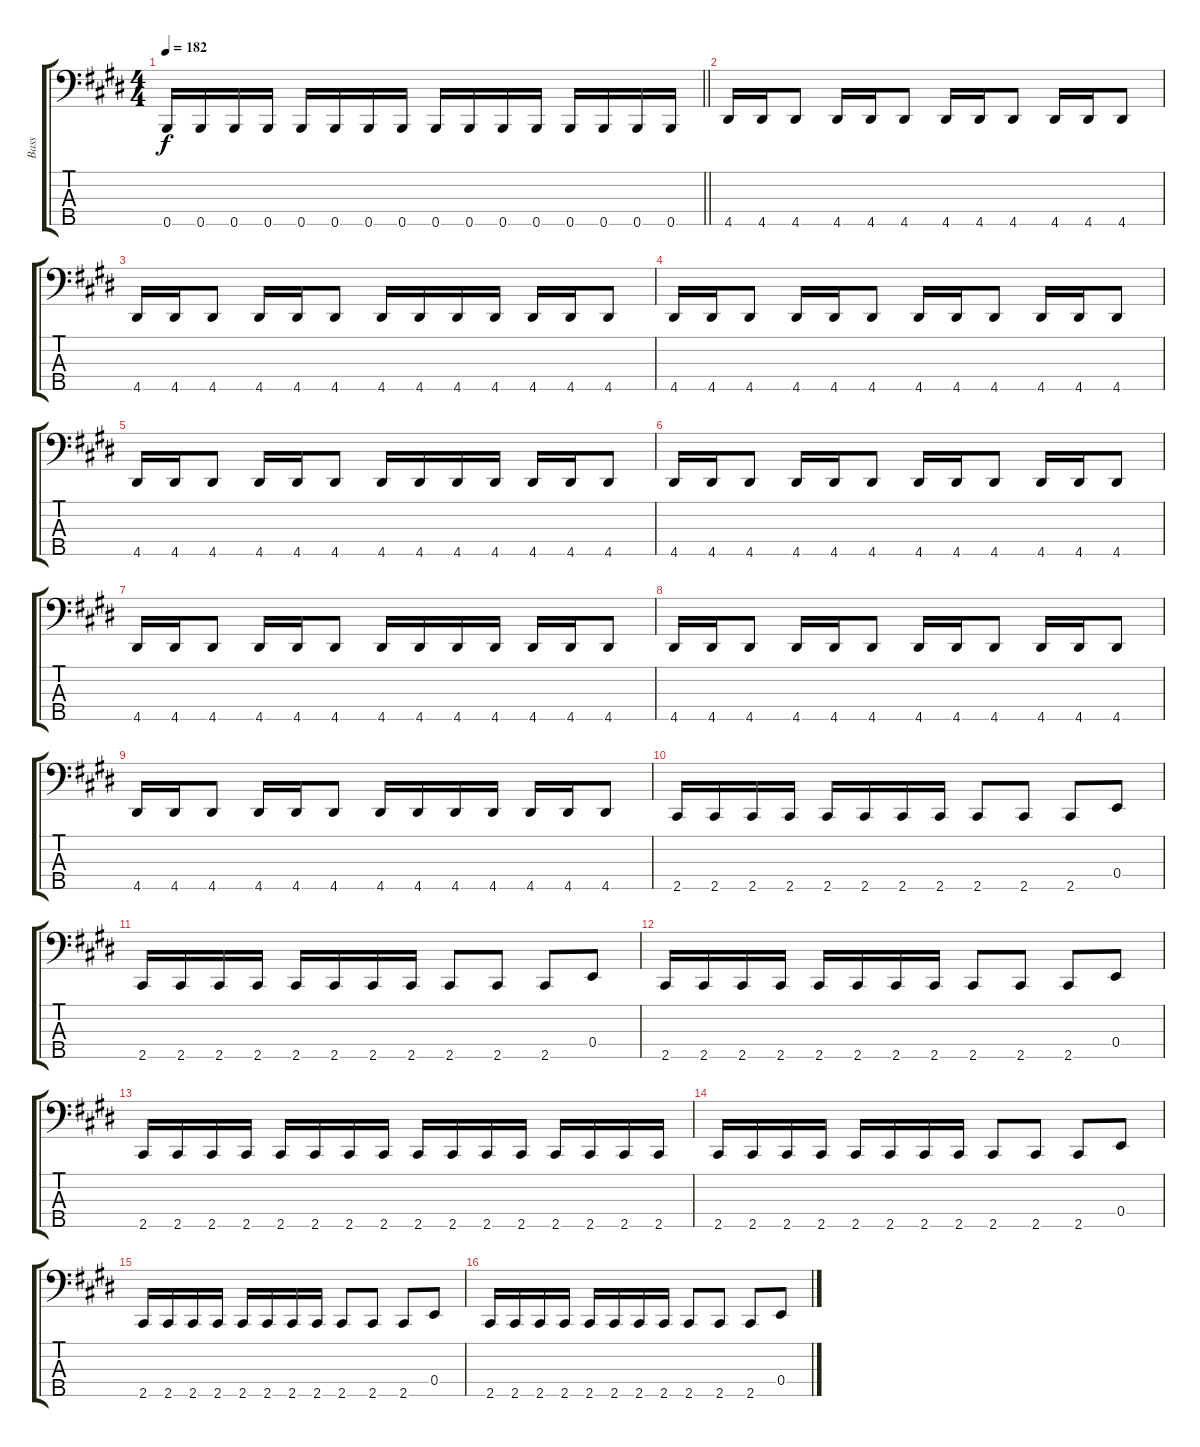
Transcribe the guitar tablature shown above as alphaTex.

\track ("Bass" "Bass") {instrument electricbasspick}
\staff {score tabs}
\tuning (G2 D2 A1 E1 B0) {hide}
\ts (4 4)
\tempo 182
\clef f4
\barLineRight lightlight
\ks c#minor
0.5.16{dy f} 0.5.16 0.5.16 0.5.16 0.5.16 0.5.16 0.5.16 0.5.16 0.5.16 0.5.16 0.5.16 0.5.16 0.5.16 0.5.16 0.5.16 0.5.16 |
4.5.16 4.5.16 4.5.8 4.5.16 4.5.16 4.5.8 4.5.16 4.5.16 4.5.8 4.5.16 4.5.16 4.5.8 |
4.5.16 4.5.16 4.5.8 4.5.16 4.5.16 4.5.8 4.5.16 4.5.16 4.5.16 4.5.16 4.5.16 4.5.16 4.5.8 |
4.5.16 4.5.16 4.5.8 4.5.16 4.5.16 4.5.8 4.5.16 4.5.16 4.5.8 4.5.16 4.5.16 4.5.8 |
4.5.16 4.5.16 4.5.8 4.5.16 4.5.16 4.5.8 4.5.16 4.5.16 4.5.16 4.5.16 4.5.16 4.5.16 4.5.8 |
4.5.16 4.5.16 4.5.8 4.5.16 4.5.16 4.5.8 4.5.16 4.5.16 4.5.8 4.5.16 4.5.16 4.5.8 |
4.5.16 4.5.16 4.5.8 4.5.16 4.5.16 4.5.8 4.5.16 4.5.16 4.5.16 4.5.16 4.5.16 4.5.16 4.5.8 |
4.5.16 4.5.16 4.5.8 4.5.16 4.5.16 4.5.8 4.5.16 4.5.16 4.5.8 4.5.16 4.5.16 4.5.8 |
4.5.16 4.5.16 4.5.8 4.5.16 4.5.16 4.5.8 4.5.16 4.5.16 4.5.16 4.5.16 4.5.16 4.5.16 4.5.8 |
2.5.16 2.5.16 2.5.16 2.5.16 2.5.16 2.5.16 2.5.16 2.5.16 2.5.8 2.5.8 2.5.8 0.4.8 |
2.5.16 2.5.16 2.5.16 2.5.16 2.5.16 2.5.16 2.5.16 2.5.16 2.5.8 2.5.8 2.5.8 0.4.8 |
2.5.16 2.5.16 2.5.16 2.5.16 2.5.16 2.5.16 2.5.16 2.5.16 2.5.8 2.5.8 2.5.8 0.4.8 |
2.5.16 2.5.16 2.5.16 2.5.16 2.5.16 2.5.16 2.5.16 2.5.16 2.5.16 2.5.16 2.5.16 2.5.16 2.5.16 2.5.16 2.5.16 2.5.16 |
2.5.16 2.5.16 2.5.16 2.5.16 2.5.16 2.5.16 2.5.16 2.5.16 2.5.8 2.5.8 2.5.8 0.4.8 |
2.5.16 2.5.16 2.5.16 2.5.16 2.5.16 2.5.16 2.5.16 2.5.16 2.5.8 2.5.8 2.5.8 0.4.8 |
2.5.16 2.5.16 2.5.16 2.5.16 2.5.16 2.5.16 2.5.16 2.5.16 2.5.8 2.5.8 2.5.8 0.4.8
